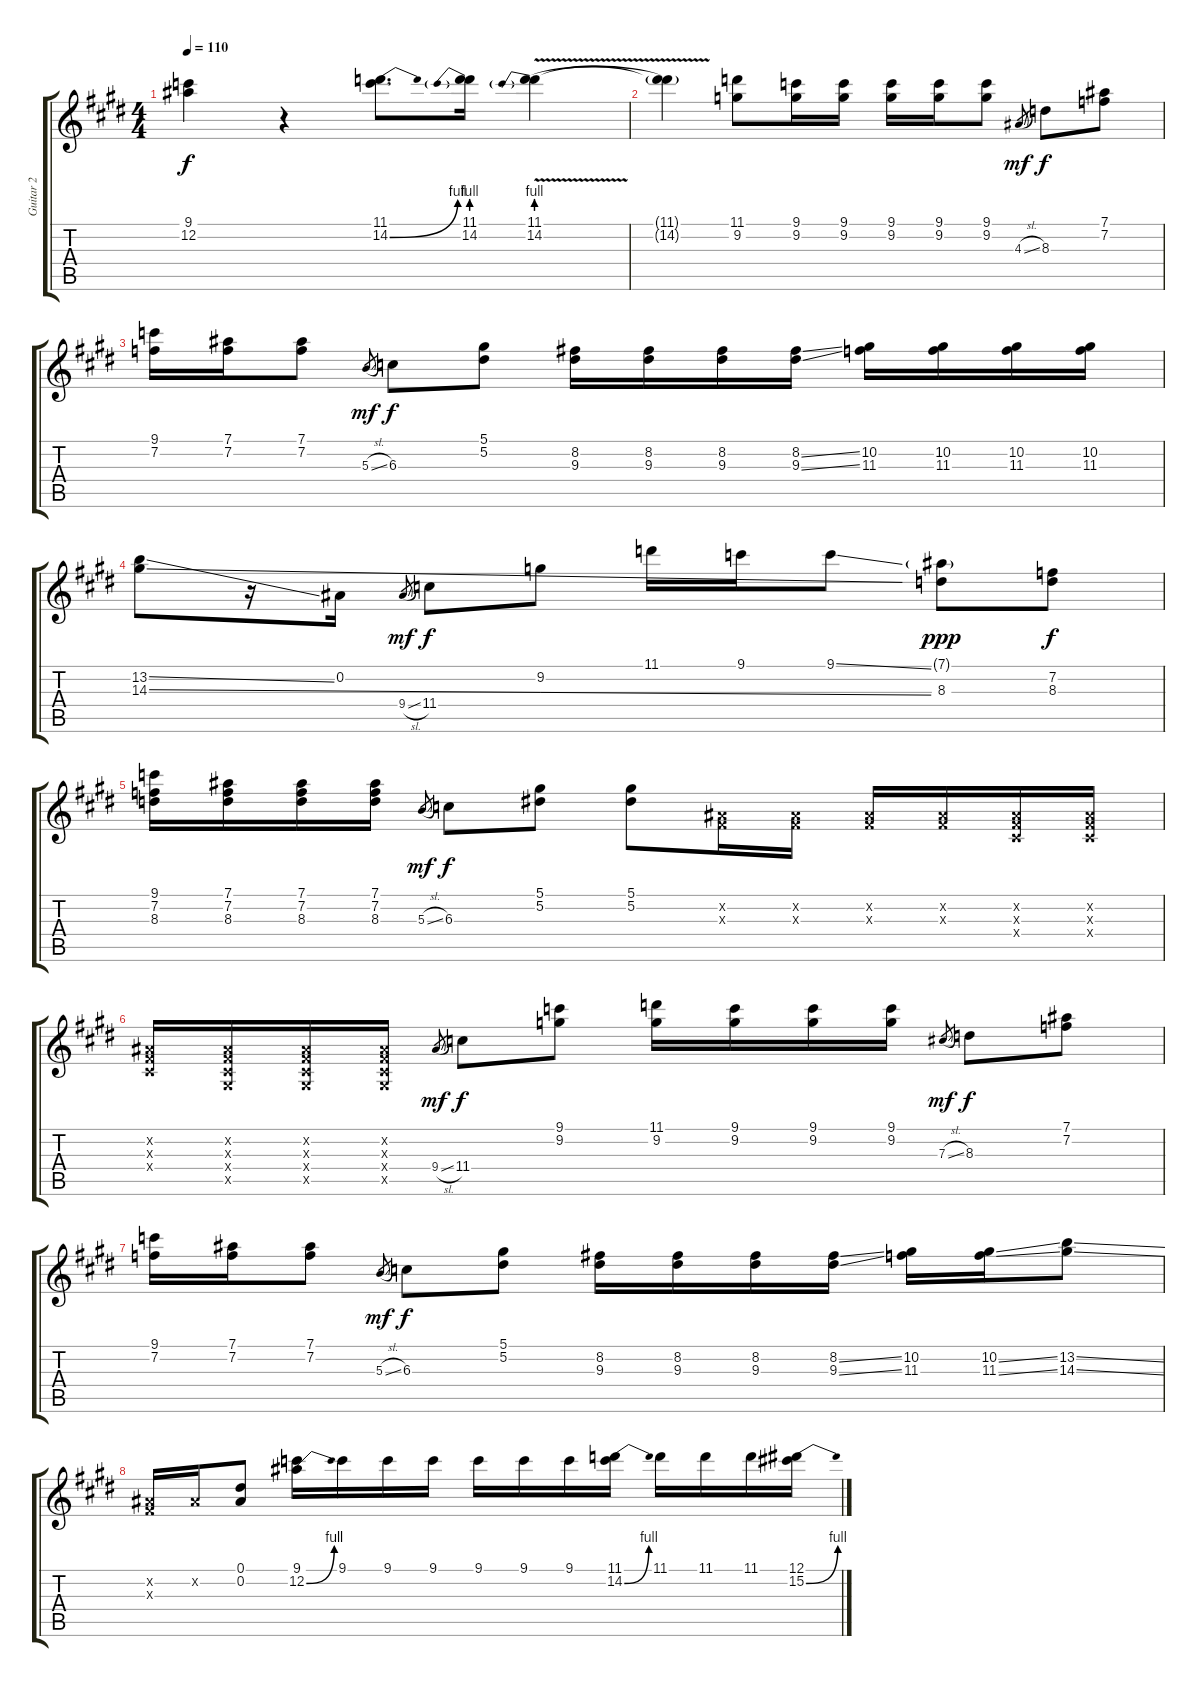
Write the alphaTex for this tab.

\track ("Guitar 2" "Guitar 2") {instrument overdrivenguitar}
\staff {score tabs}
\tuning (Eb4 Bb3 Gb3 Db3 Ab2 Eb2) {hide}
\ts (4 4)
\tempo 110
\clef g2
\ks c#minor
(9.1{t} 12.2{t}).4{dy f} r.4 (11.1 14.2{be (bend 0 0 60 4)}).8{d} (11.1 14.2{be (prebend 0 4 60 4)}).16 (11.1 14.2{be (prebend 0 4 60 4) v}).4 |
(11.1{t} 14.2{t}).4 (11.1 9.2).8 (9.1 9.2).16 (9.1 9.2).16 (9.1 9.2).16 (9.1 9.2).16 (9.1 9.2).8 4.3{sl}.8{gr dy mf} 8.3.8{dy f} (7.1 7.2).8 |
(9.1 7.2).16 (7.1 7.2).16 (7.1 7.2).8 5.3{sl}.8{gr dy mf} 6.3.8{dy f} (5.1 5.2).8 (8.2 9.3).16 (8.2 9.3).16 (8.2 9.3).16 (8.2{ss} 9.3{ss}).16 (10.2 11.3).16 (10.2 11.3).16 (10.2 11.3).16 (10.2 11.3).16 |
(13.2{ss} 14.3{ss}).8 r.16 0.2.16 9.4{sl}.8{gr dy mf} 11.4.8{dy f} 9.2.8 11.1.16 9.1.16 9.1{ss}.8 (7.1{g} 8.3).8{dy ppp} (7.2 8.3).8{dy f} |
(9.1 7.2 8.3).16 (7.1 7.2 8.3).16 (7.1 7.2 8.3).16 (7.1 7.2 8.3).16 5.3{sl}.8{gr dy mf} 6.3.8{dy f} (5.1 5.2).8 (5.1 5.2).8 (0.2{x} 0.3{x}).16 (0.2{x} 0.3{x}).16 (0.2{x} 0.3{x}).16 (0.2{x} 0.3{x}).16 (0.2{x} 0.3{x} 0.4{x}).16 (0.2{x} 0.3{x} 0.4{x}).16 |
(0.2{x} 0.3{x} 0.4{x}).16 (0.2{x} 0.3{x} 0.4{x} 0.5{x}).16 (0.2{x} 0.3{x} 0.4{x} 0.5{x}).16 (0.2{x} 0.3{x} 0.4{x} 0.5{x}).16 9.4{sl}.8{gr dy mf} 11.4.8{dy f} (9.1 9.2).8 (11.1 9.2).16 (9.1 9.2).16 (9.1 9.2).16 (9.1 9.2).16 7.3{sl}.8{gr dy mf} 8.3.8{dy f} (7.1 7.2).8 |
(9.1 7.2).16 (7.1 7.2).16 (7.1 7.2).8 5.3{sl}.8{gr dy mf} 6.3.8{dy f} (5.1 5.2).8 (8.2 9.3).16 (8.2 9.3).16 (8.2 9.3).16 (8.2{ss} 9.3{ss}).16 (10.2 11.3).16 (10.2{ss} 11.3{ss}).16 (13.2{ss} 14.3{ss}).8 |
(0.2{x} 0.3{x}).16 0.2{x}.16 (0.1 0.2).8 (9.1 12.2{be (bend 0 0 60 4)}).16 9.1.16 9.1.16 9.1.16 9.1.16 9.1.16 9.1.16 (11.1 14.2{be (bend 0 0 60 4)}).16 11.1.16 11.1.16 11.1.16 (12.1 15.2{be (bend 0 0 60 4)}).16
